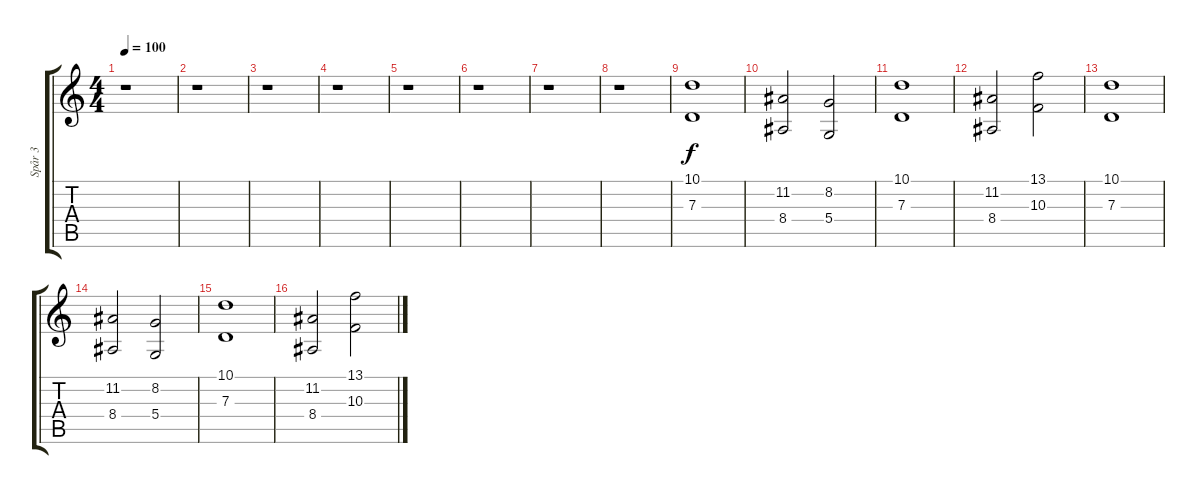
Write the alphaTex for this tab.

\track ("Spår 3" "Spår 3") {instrument stringensemble2}
\staff {score tabs}
\tuning (E4 B3 G3 D3 A2 E2) {hide}
\ts (4 4)
\tempo 100
\clef g2
\ks c
r.1{dy f instrument stringensemble2} |
r.1 |
r.1 |
r.1 |
r.1 |
r.1 |
r.1 |
r.1 |
(10.1 7.3).1 |
(11.2 8.4).2 (8.2 5.4).2 |
(10.1 7.3).1 |
(11.2 8.4).2 (13.1 10.3).2 |
(10.1 7.3).1 |
(11.2 8.4).2 (8.2 5.4).2 |
(10.1 7.3).1 |
(11.2 8.4).2 (13.1 10.3).2
